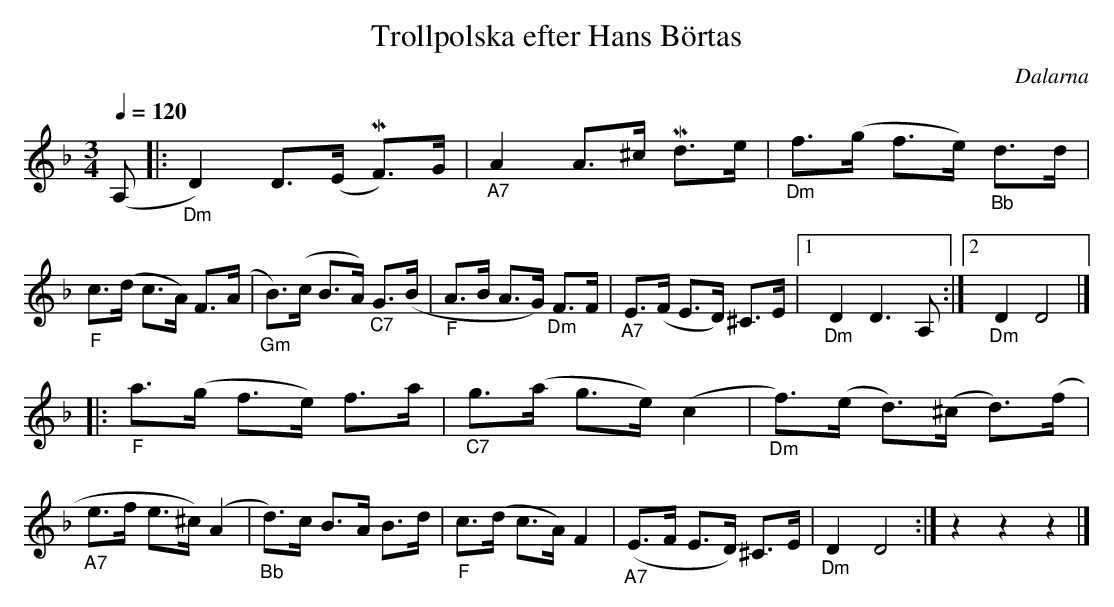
X:1
T:Trollpolska efter Hans Börtas
O:Dalarna
Q:1/4=120
M:3/4
L:1/16
K:Dm
(A,2 |:"_Dm" D4) D3(E MF3)G |"_A7" A4 A3_(^c Md3_)e |"_Dm" f3(g f3e)"_Bb" d3d |"_F" c3(d c3A) F3(A |"_Gm" B3)(c B3A) "_C7"G3(B |"_F" A3B A3G) "_Dm"F3F |"_A7" E3(F E3D) ^C3E |1 "_Dm" D4 D6 A,2:|2 "_Dm" D4 D8 |]
|:"_F" a3(g f3e) f3a |"_C7" g3(a g3e) (c4 |"_Dm" f3)(e d3)(^c d3)(f |"_A7" e3f e3^c) (A4 |"_Bb" d3)c B3A B3d |"_F" c3(d c3A) F4 |"_A7" (E3F E3D) ^C3E |"_Dm" D4 D8 :| z4 z4 z4|]
